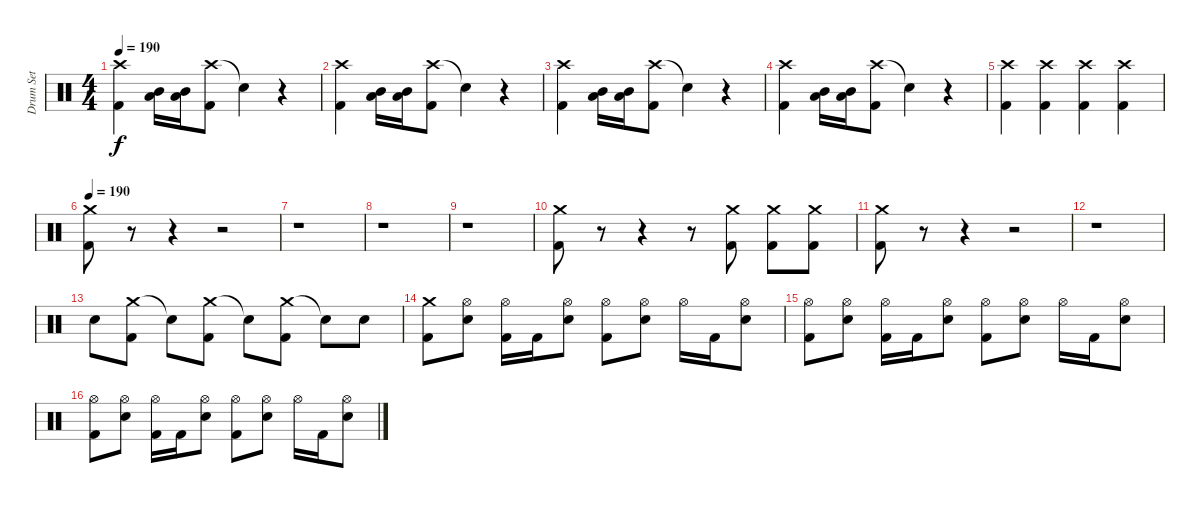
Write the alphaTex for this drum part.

\track ("Drum Set" "Drum Set") {instrument percussion}
\staff {score}
\articulation defaults
\ts (4 4)
\tempo 190
\clef neutral
\ks c
("Crash high (hit)" "Kick (hit) 2").4{dy f} ("Mid Tom (hit)" "Low Tom (hit)").16 ("Mid Tom (hit)" "Low Tom (hit)").16 ("Crash high (hit)" "Kick (hit) 2").8 "Snare (hit)"{t}.4 r.4 |
("Crash high (hit)" "Kick (hit) 2").4 ("Mid Tom (hit)" "Low Tom (hit)").16 ("Mid Tom (hit)" "Low Tom (hit)").16 ("Crash high (hit)" "Kick (hit) 2").8 "Snare (hit)"{t}.4 r.4 |
("Crash high (hit)" "Kick (hit) 2").4 ("Mid Tom (hit)" "Low Tom (hit)").16 ("Mid Tom (hit)" "Low Tom (hit)").16 ("Crash high (hit)" "Kick (hit) 2").8 "Snare (hit)"{t}.4 r.4 |
("Crash high (hit)" "Kick (hit) 2").4 ("Mid Tom (hit)" "Low Tom (hit)").16 ("Mid Tom (hit)" "Low Tom (hit)").16 ("Crash high (hit)" "Kick (hit) 2").8 "Snare (hit)"{t}.4 r.4 |
("Crash high (hit)" "Kick (hit) 2").4 ("Crash high (hit)" "Kick (hit) 2").4 ("Crash high (hit)" "Kick (hit) 2").4 ("Crash high (hit)" "Kick (hit) 2").4 |
\tempo 190
("Crash medium (hit)" "Kick (hit) 2").8 r.8 r.4 r.2 |
r.1 |
r.1 |
r.1 |
("Crash medium (hit)" "Kick (hit) 2").8 r.8 r.4 r.8 ("Crash medium (hit)" "Kick (hit) 2").8 ("Crash medium (hit)" "Kick (hit) 2").8 ("Crash medium (hit)" "Kick (hit) 2").8 |
("Crash medium (hit)" "Kick (hit) 2").8 r.8 r.4 r.2 |
r.1 |
"Snare (hit) 2".8 ("Crash medium (hit)" "Kick (hit) 2").8 "Snare (hit)"{t}.8 ("Crash medium (hit)" "Kick (hit) 2").8 "Snare (hit)"{t}.8 ("Crash medium (hit)" "Kick (hit) 2").8 "Snare (hit)"{t}.8 "Snare (hit) 2".8 |
("Crash medium (hit)" "Kick (hit) 2").8 ("Hi-Hat (open)" "Snare (hit) 2").8 ("Hi-Hat (open)" "Kick (hit) 2").16 "Kick (hit) 2".16 ("Hi-Hat (open)" "Snare (hit) 2").8 ("Hi-Hat (open)" "Kick (hit) 2").8 ("Hi-Hat (open)" "Snare (hit) 2").8 "Hi-Hat (open)".16 "Kick (hit) 2".16 ("Hi-Hat (open)" "Snare (hit) 2").8 |
("Hi-Hat (open)" "Kick (hit) 2").8 ("Hi-Hat (open)" "Snare (hit) 2").8 ("Hi-Hat (open)" "Kick (hit) 2").16 "Kick (hit) 2".16 ("Hi-Hat (open)" "Snare (hit) 2").8 ("Hi-Hat (open)" "Kick (hit) 2").8 ("Hi-Hat (open)" "Snare (hit) 2").8 "Hi-Hat (open)".16 "Kick (hit) 2".16 ("Hi-Hat (open)" "Snare (hit) 2").8 |
("Hi-Hat (open)" "Kick (hit) 2").8 ("Hi-Hat (open)" "Snare (hit) 2").8 ("Hi-Hat (open)" "Kick (hit) 2").16 "Kick (hit) 2".16 ("Hi-Hat (open)" "Snare (hit) 2").8 ("Hi-Hat (open)" "Kick (hit) 2").8 ("Hi-Hat (open)" "Snare (hit) 2").8 "Hi-Hat (open)".16 "Kick (hit) 2".16 ("Hi-Hat (open)" "Snare (hit) 2").8
